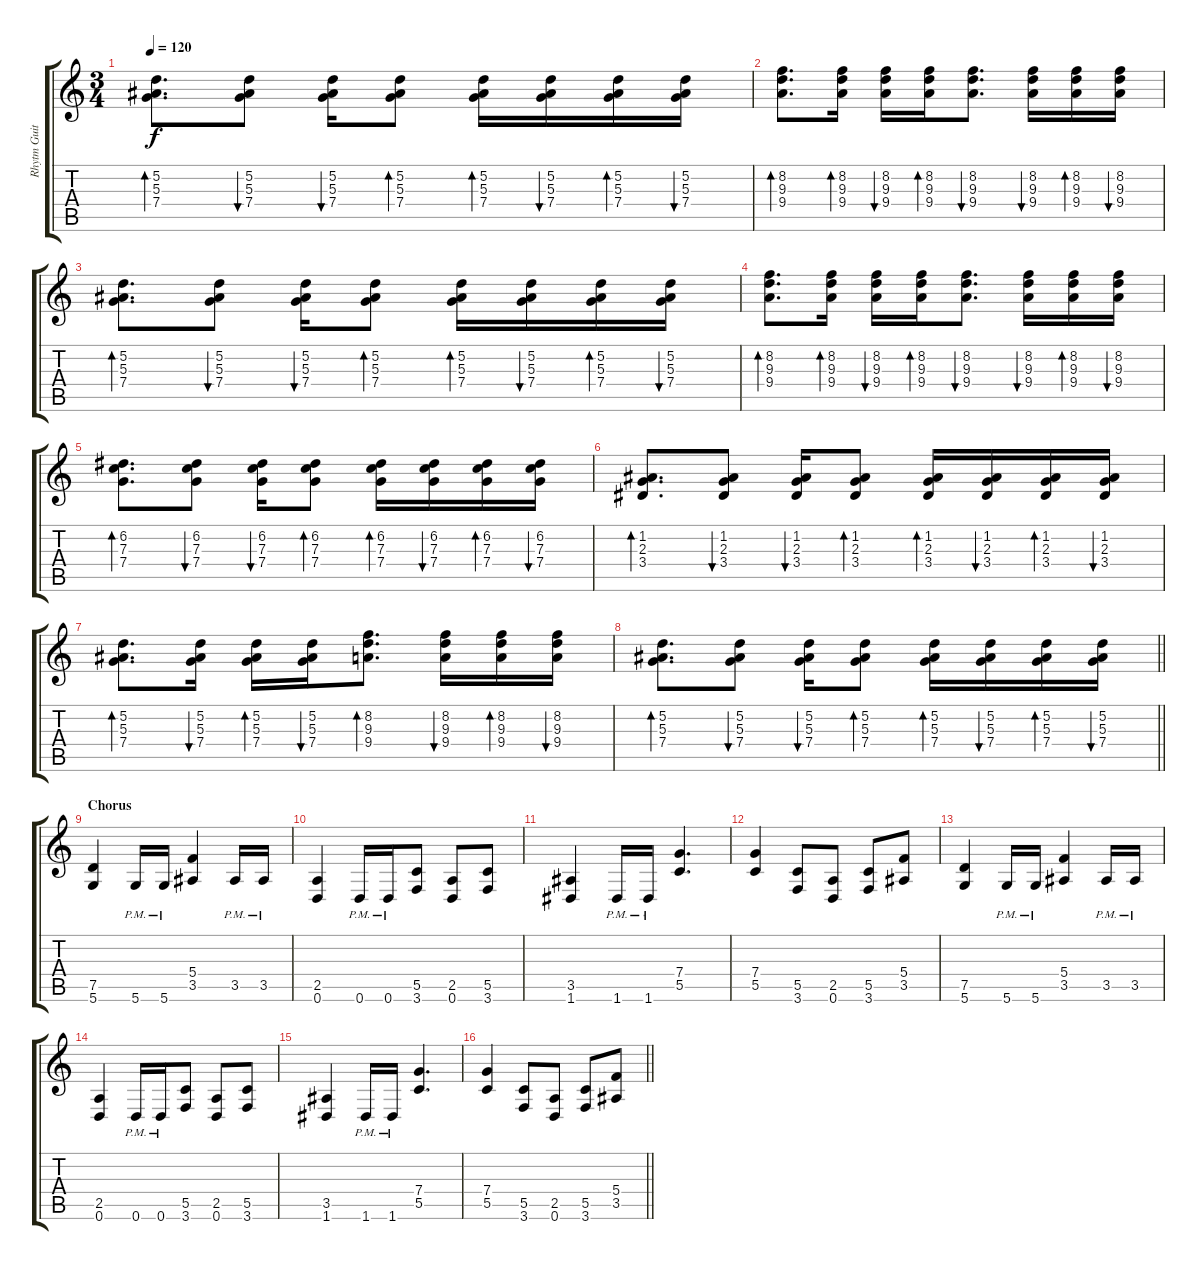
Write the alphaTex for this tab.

\track ("Rhytm Guitar" "Rhytm Guit") {instrument distortionguitar}
\staff {score tabs}
\tuning (D4 A3 F3 C3 G2 D2) {hide}
\ts (3 4)
\tempo 120
\clef g2
\ks c
(5.2 5.3 7.4).8{d bd 30 dy f} (5.2 5.3 7.4).8{bu 30} (5.2 5.3 7.4).16{bu 30} (5.2 5.3 7.4).8{bd 60} (5.2 5.3 7.4).16{bd 60} (5.2 5.3 7.4).16{bu 60} (5.2 5.3 7.4).16{bd 60} (5.2 5.3 7.4).16{bu 60} |
(8.2 9.3 9.4).8{d bd 30} (8.2 9.3 9.4).16{bd 60} (8.2 9.3 9.4).16{bu 60} (8.2 9.3 9.4).16{bd 60} (8.2 9.3 9.4).8{d bu 60} (8.2 9.3 9.4).16{bu 60} (8.2 9.3 9.4).16{bd 60} (8.2 9.3 9.4).16{bu 60} |
(5.2 5.3 7.4).8{d bd 30} (5.2 5.3 7.4).8{bu 30} (5.2 5.3 7.4).16{bu 30} (5.2 5.3 7.4).8{bd 60} (5.2 5.3 7.4).16{bd 60} (5.2 5.3 7.4).16{bu 60} (5.2 5.3 7.4).16{bd 60} (5.2 5.3 7.4).16{bu 60} |
(8.2 9.3 9.4).8{d bd 30} (8.2 9.3 9.4).16{bd 60} (8.2 9.3 9.4).16{bu 60} (8.2 9.3 9.4).16{bd 60} (8.2 9.3 9.4).8{d bu 60} (8.2 9.3 9.4).16{bu 60} (8.2 9.3 9.4).16{bd 60} (8.2 9.3 9.4).16{bu 60} |
(6.2 7.3 7.4).8{d bd 30} (6.2 7.3 7.4).8{bu 30} (6.2 7.3 7.4).16{bu 30} (6.2 7.3 7.4).8{bd 60} (6.2 7.3 7.4).16{bd 60} (6.2 7.3 7.4).16{bu 60} (6.2 7.3 7.4).16{bd 60} (6.2 7.3 7.4).16{bu 60} |
(1.2 2.3 3.4).8{d bd 30} (1.2 2.3 3.4).8{bu 30} (1.2 2.3 3.4).16{bu 30} (1.2 2.3 3.4).8{bd 60} (1.2 2.3 3.4).16{bd 60} (1.2 2.3 3.4).16{bu 60} (1.2 2.3 3.4).16{bd 60} (1.2 2.3 3.4).16{bu 60} |
(5.2 5.3 7.4).8{d bd 30} (5.2 5.3 7.4).16{bu 60} (5.2 5.3 7.4).16{bd 60} (5.2 5.3 7.4).16{bu 60} (8.2 9.3 9.4).8{d bd 30} (8.2 9.3 9.4).16{bu 60} (8.2 9.3 9.4).16{bd 60} (8.2 9.3 9.4).16{bu 60} |
\barLineRight lightlight
(5.2 5.3 7.4).8{d bd 30} (5.2 5.3 7.4).8{bu 30} (5.2 5.3 7.4).16{bu 30} (5.2 5.3 7.4).8{bd 60} (5.2 5.3 7.4).16{bd 60} (5.2 5.3 7.4).16{bu 60} (5.2 5.3 7.4).16{bd 60} (5.2 5.3 7.4).16{bu 60} |
\section ("" "Chorus")
(7.5 5.6).4{volume 9 instrument distortionguitar} 5.6{pm}.16 5.6{pm}.16 (5.4 3.5).4 3.5{pm}.16 3.5{pm}.16 |
(2.5 0.6).4 0.6{pm}.16 0.6{pm}.16 (5.5 3.6).8 (2.5 0.6).8 (5.5 3.6).8 |
(3.5 1.6).4 1.6{pm}.16 1.6{pm}.16 (7.4 5.5).4{d} |
(7.4 5.5).4 (5.5 3.6).8 (2.5 0.6).8 (5.5 3.6).8 (5.4 3.5).8 |
(7.5 5.6).4 5.6{pm}.16 5.6{pm}.16 (5.4 3.5).4 3.5{pm}.16 3.5{pm}.16 |
(2.5 0.6).4 0.6{pm}.16 0.6{pm}.16 (5.5 3.6).8 (2.5 0.6).8 (5.5 3.6).8 |
(3.5 1.6).4 1.6{pm}.16 1.6{pm}.16 (7.4 5.5).4{d} |
\barLineRight lightlight
(7.4 5.5).4 (5.5 3.6).8 (2.5 0.6).8 (5.5 3.6).8 (5.4 3.5).8
